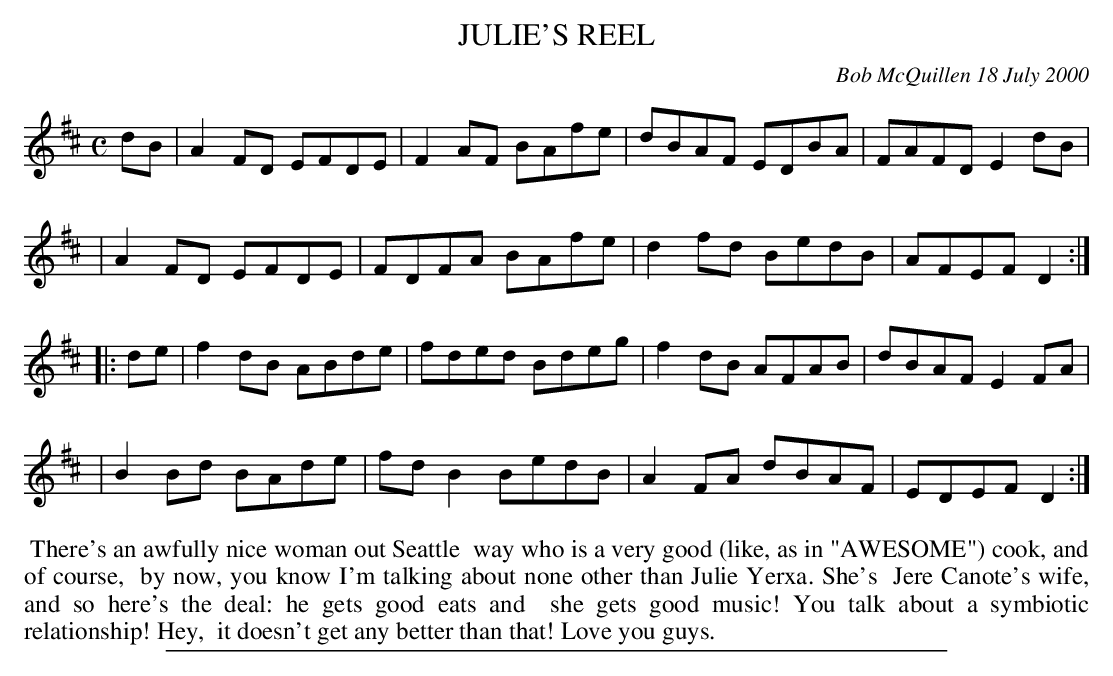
X:1
T: JULIE'S REEL
C: Bob McQuillen 18 July 2000
M: C
L: 1/8
K: D
dB \
| A2FD EFDE | F2AF BAfe | dBAF EDBA | FAFD E2dB |
| A2FD EFDE | FDFA BAfe | d2fd BedB | AFEF D2 :|
|: de \
| f2dB ABde | fded Bdeg | f2dB AFAB | dBAF E2FA |
| B2Bd BAde | fdB2 BedB | A2FA dBAF | EDEF D2 :|
